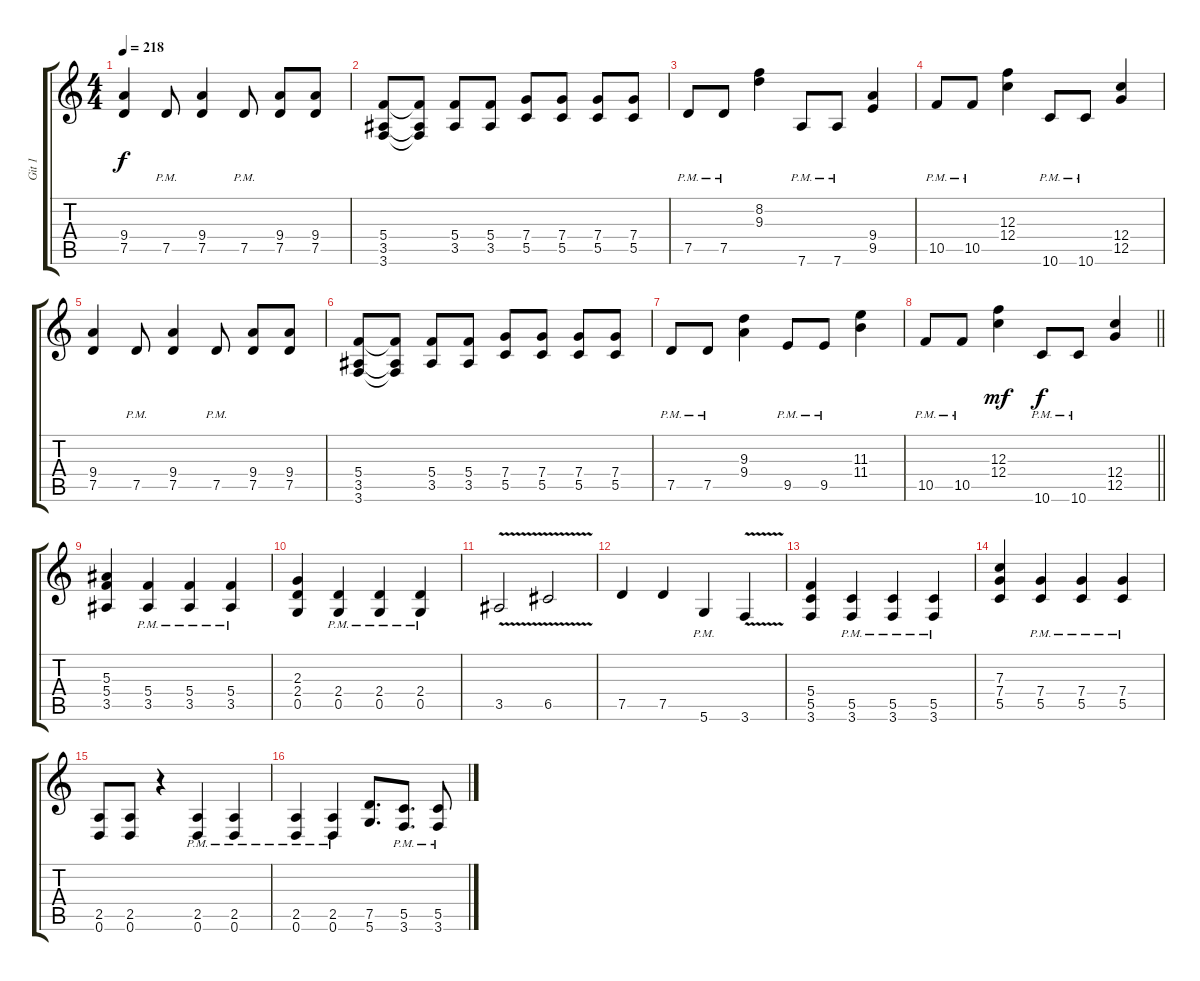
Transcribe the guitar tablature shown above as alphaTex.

\track ("Git 1" "Git 1") {instrument distortionguitar}
\staff {score tabs}
\tuning (D4 A3 F3 C3 G2 D2) {hide}
\ts (4 4)
\tempo 218
\clef g2
\ks c
(9.4 7.5).4{dy f} 7.5{pm}.8 (9.4 7.5).4 7.5{pm}.8 (9.4 7.5).8 (9.4 7.5).8 |
(5.4 3.5 3.6).8 (5.4{t} 3.5{t} 3.6{t}).8 (5.4 3.5).8 (5.4 3.5).8 (7.4 5.5).8 (7.4 5.5).8 (7.4 5.5).8 (7.4 5.5).8 |
7.5{pm}.8 7.5{pm}.8 (8.2 9.3).4 7.6{pm}.8 7.6{pm}.8 (9.4 9.5).4 |
10.5{pm}.8 10.5{pm}.8 (12.3 12.4).4 10.6{pm}.8 10.6{pm}.8 (12.4 12.5).4 |
(9.4 7.5).4 7.5{pm}.8 (9.4 7.5).4 7.5{pm}.8 (9.4 7.5).8 (9.4 7.5).8 |
(5.4 3.5 3.6).8 (5.4{t} 3.5{t} 3.6{t}).8 (5.4 3.5).8 (5.4 3.5).8 (7.4 5.5).8 (7.4 5.5).8 (7.4 5.5).8 (7.4 5.5).8 |
7.5{pm}.8 7.5{pm}.8 (9.3 9.4).4 9.5{pm}.8 9.5{pm}.8 (11.3 11.4).4 |
\barLineRight lightlight
10.5{pm}.8 10.5{pm}.8 (12.3 12.4).4{dy mf} 10.6{pm}.8{dy f} 10.6{pm}.8 (12.4 12.5).4 |
(5.3 5.4 3.5).4 (5.4{pm} 3.5{pm}).4 (5.4{pm} 3.5{pm}).4 (5.4{pm} 3.5{pm}).4 |
(2.3 2.4 0.5).4 (2.4{pm} 0.5{pm}).4 (2.4{pm} 0.5{pm}).4 (2.4{pm} 0.5{pm}).4 |
3.5{v}.2 6.5{v}.2 |
7.5.4 7.5.4 5.6{pm}.4 3.6{v}.4 |
(5.4 5.5 3.6).4 (5.5{pm} 3.6{pm}).4 (5.5{pm} 3.6{pm}).4 (5.5{pm} 3.6{pm}).4 |
(7.3 7.4 5.5).4 (7.4{pm} 5.5{pm}).4 (7.4{pm} 5.5{pm}).4 (7.4{pm} 5.5{pm}).4 |
(2.5 0.6).8 (2.5 0.6).8 r.4 (2.5{pm} 0.6{pm}).4 (2.5{pm} 0.6{pm}).4 |
(2.5{pm} 0.6{pm}).4 (2.5{pm} 0.6{pm}).4 (7.5 5.6).8{d} (5.5{pm} 3.6{pm}).8{d} (5.5{pm} 3.6{pm}).8
